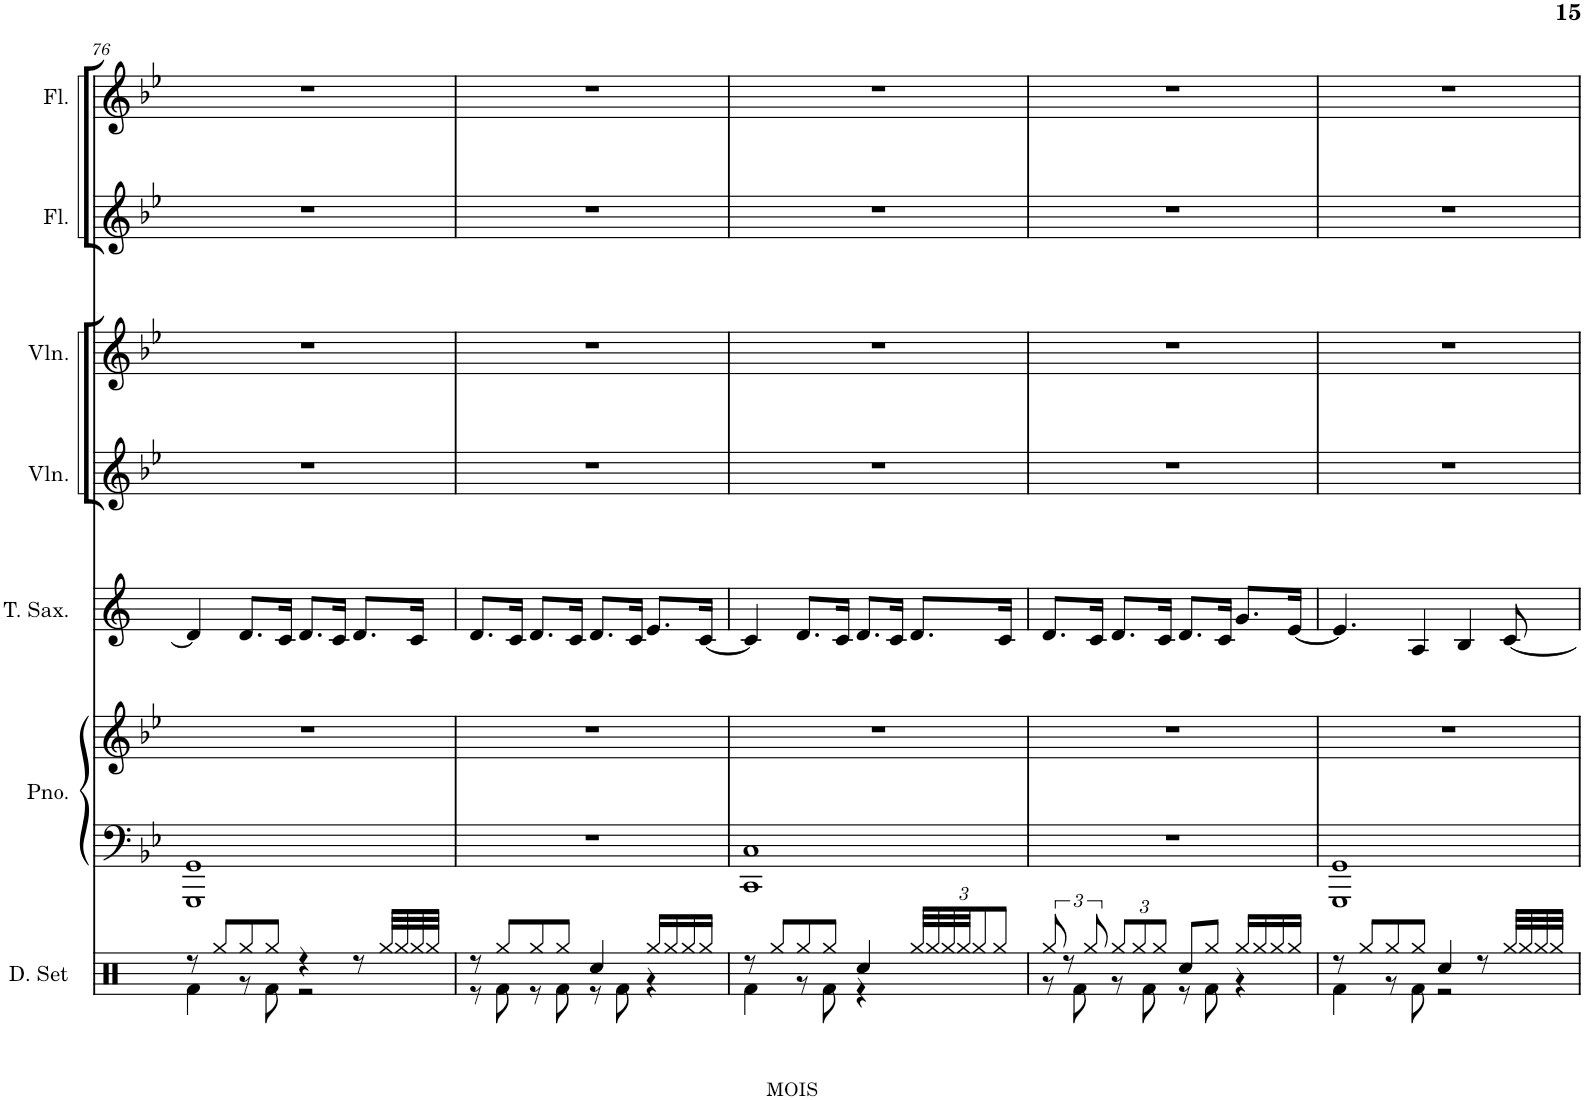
**kern	**kern	**kern	**kern	**kern	**kern	**kern	**kern
*part7	*part6	*part6	*part5	*part4	*part3	*part2	*part1
*staff8	*staff7	*staff6	*staff5	*staff4	*staff3	*staff2	*staff1
*I"Drumset	*I"Piano	*	*I"Tenor Saxophone	*I"Violin	*I"Violin	*I"Flute	*I"Flute
*I'D. Set	*I'Pno.	*	*I'T. Sax.	*I'Vln.	*I'Vln.	*I'Fl.	*I'Fl.
!!LO:PB:g=z
*clefX	*clefF4	*clefG2	*clefG2	*clefG2	*clefG2	*clefG2	*clefG2
*	*	*	*Trd8c14	*	*	*	*
*k[]	*k[b-e-]	*k[b-e-]	*k[]	*k[b-e-]	*k[b-e-]	*k[b-e-]	*k[b-e-]
*M4/4	*M4/4	*M4/4	*M4/4	*M4/4	*M4/4	*M4/4	*M4/4
=76	=76	=76	=76	=76	=76	=76	=76
*^	*	*	*	*	*	*	*
8r	4Rf\	1GGG 1GG	1r	4d/]	1r	1r	1r	1r
8Rgg/L	.	.	.	.	.	.	.	.
8Rgg/	8r	.	.	8.d/L	.	.	.	.
8Rgg/J	8Rf\	.	.	.	.	.	.	.
.	.	.	.	16c/Jk	.	.	.	.
4r	2r	.	.	8.d/L	.	.	.	.
.	.	.	.	16c/Jk	.	.	.	.
8r	.	.	.	8.d/L	.	.	.	.
32Rgg/LLL	.	.	.	.	.	.	.	.
32Rgg/	.	.	.	.	.	.	.	.
32Rgg/	.	.	.	16c/Jk	.	.	.	.
32Rgg/JJJ	.	.	.	.	.	.	.	.
=77	=77	=77	=77	=77	=77	=77	=77	=77
8r	8r	1r	1r	8.d/L	1r	1r	1r	1r
8Rgg/L	8Rf\	.	.	.	.	.	.	.
.	.	.	.	16c/Jk	.	.	.	.
8Rgg/	8r	.	.	8.d/L	.	.	.	.
8Rgg/J	8Rf\	.	.	.	.	.	.	.
.	.	.	.	16c/Jk	.	.	.	.
4Rcc/	8r	.	.	8.d/L	.	.	.	.
.	8Rf\	.	.	.	.	.	.	.
.	.	.	.	16c/Jk	.	.	.	.
16Rgg/LL	4r	.	.	8.e/L	.	.	.	.
16Rgg/	.	.	.	.	.	.	.	.
16Rgg/	.	.	.	.	.	.	.	.
16Rgg/JJ	.	.	.	[16c/Jk	.	.	.	.
=78	=78	=78	=78	=78	=78	=78	=78	=78
8r	4Rf\	1CC 1C	1r	4c/]	1r	1r	1r	1r
8Rgg/L	.	.	.	.	.	.	.	.
8Rgg/	8r	.	.	8.d/L	.	.	.	.
8Rgg/J	8Rf\	.	.	.	.	.	.	.
.	.	.	.	16c/Jk	.	.	.	.
4Rcc/	4r	.	.	8.d/L	.	.	.	.
.	.	.	.	16c/Jk	.	.	.	.
*Xbrackettup	*	*	*	*	*	*	*	*
48Rgg/LLL	4ryy	.	.	8.d/L	.	.	.	.
48Rgg/	.	.	.	.	.	.	.	.
48Rgg/	.	.	.	.	.	.	.	.
48Rgg/JJ	.	.	.	.	.	.	.	.
12Rgg/	.	.	.	.	.	.	.	.
12Rgg/J	.	.	.	.	.	.	.	.
.	.	.	.	16c/Jk	.	.	.	.
=79	=79	=79	=79	=79	=79	=79	=79	=79
*brackettup	*	*	*	*	*	*	*	*
12Rgg/	8r	1r	1r	8.d/L	1r	1r	1r	1r
12r	.	.	.	.	.	.	.	.
.	8Rf\	.	.	.	.	.	.	.
12Rgg/	.	.	.	.	.	.	.	.
.	.	.	.	16c/Jk	.	.	.	.
*Xbrackettup	*	*	*	*	*	*	*	*
12Rgg/L	8r	.	.	8.d/L	.	.	.	.
12Rgg/	.	.	.	.	.	.	.	.
.	8Rf\	.	.	.	.	.	.	.
12Rgg/J	.	.	.	.	.	.	.	.
.	.	.	.	16c/Jk	.	.	.	.
8Rcc/L	8r	.	.	8.d/L	.	.	.	.
8Rgg/J	8Rf\	.	.	.	.	.	.	.
.	.	.	.	16c/Jk	.	.	.	.
16Rgg/LL	4r	.	.	8.g/L	.	.	.	.
16Rgg/	.	.	.	.	.	.	.	.
16Rgg/	.	.	.	.	.	.	.	.
16Rgg/JJ	.	.	.	[16e/Jk	.	.	.	.
=80	=80	=80	=80	=80	=80	=80	=80	=80
8r	4Rf\	1GGG 1GG	1r	4.e/]	1r	1r	1r	1r
8Rgg/L	.	.	.	.	.	.	.	.
8Rgg/	8r	.	.	.	.	.	.	.
8Rgg/J	8Rf\	.	.	4A/	.	.	.	.
4Rcc/	2r	.	.	.	.	.	.	.
.	.	.	.	4B/	.	.	.	.
8r	.	.	.	.	.	.	.	.
32Rgg/LLL	.	.	.	[8c/	.	.	.	.
32Rgg/	.	.	.	.	.	.	.	.
32Rgg/	.	.	.	.	.	.	.	.
32Rgg/JJJ	.	.	.	.	.	.	.	.
*v	*v	*	*	*	*	*	*	*
=	=	=	=	=	=	=	=
*-	*-	*-	*-	*-	*-	*-	*-
